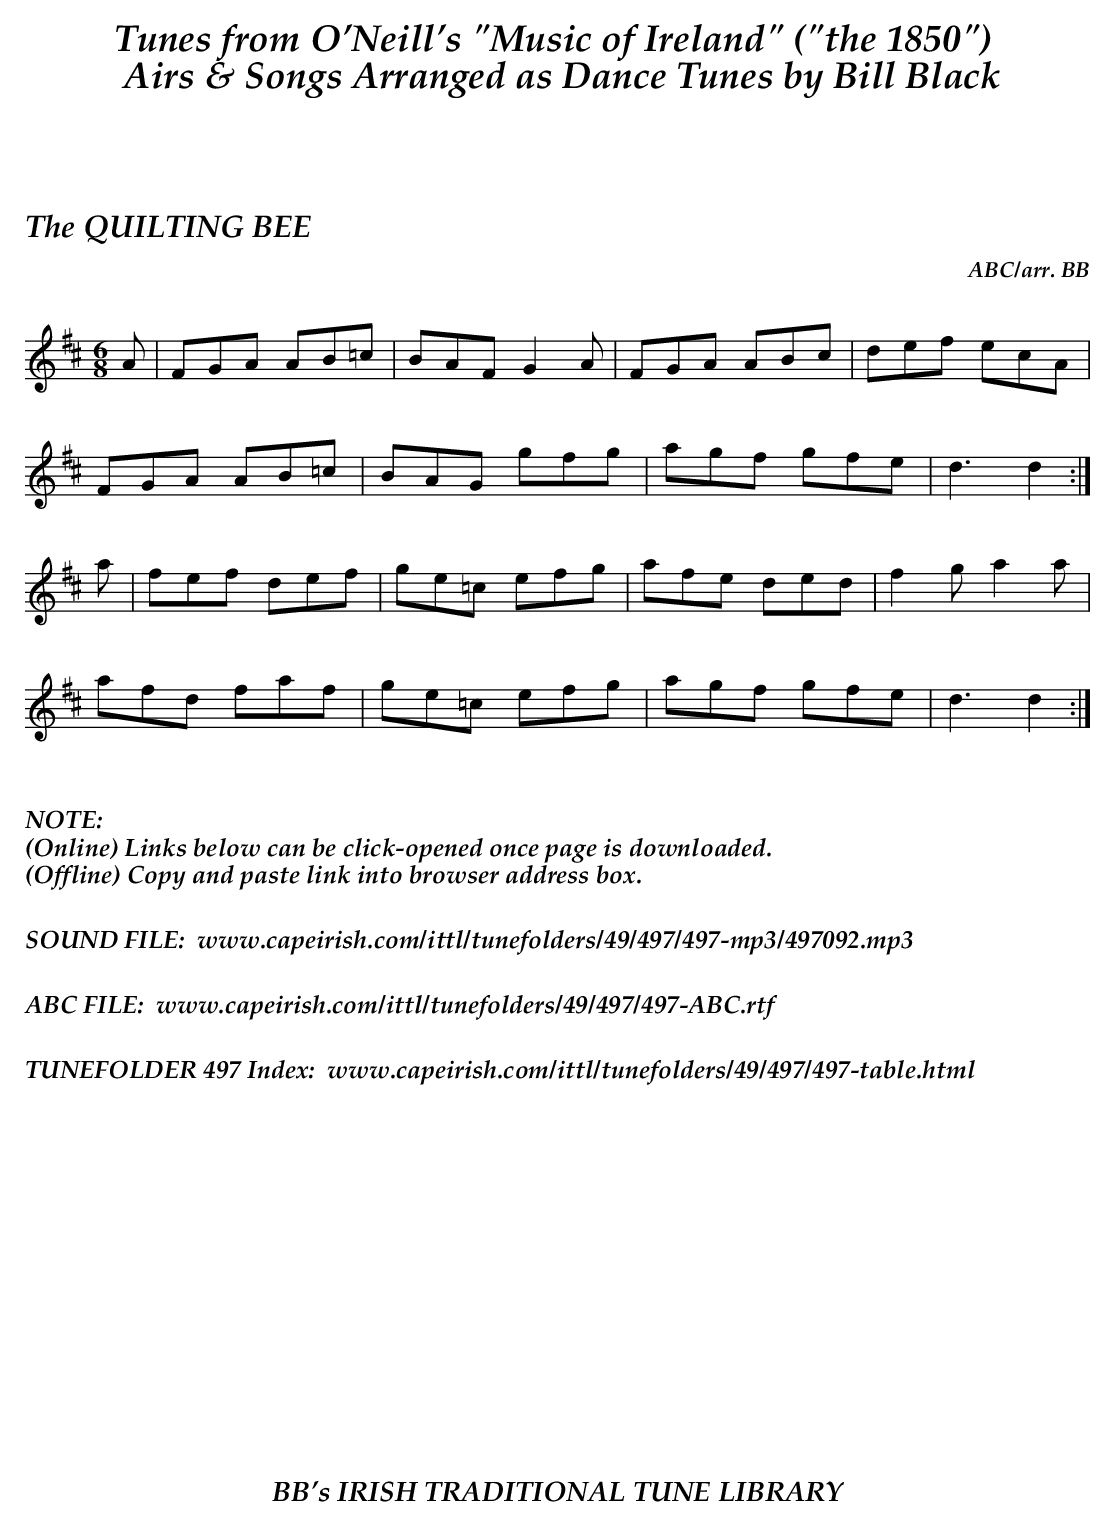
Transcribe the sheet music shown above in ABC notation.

X:1
T:QUILTING BEE, The
C:ABC/arr. BB
M:6/8
L:1/8
K:D
A|FGA AB=c|BAF G2A|FGA ABc|def ecA|
FGA AB=c|BAG gfg|agf gfe|d3 d2 :|
a|fef def|ge=c efg|afe ded|f2g a2a|
afd faf|ge=c efg|agf gfe|d3d2 :|
%%vskip .3in
%%textoption left
%%textfont "Palatino-BoldItalic" 16
%%begintext
%%NOTE:
(Online) Links below can be click-opened once page is downloaded.
(Offline) Copy and paste link into browser address box.
%%
%%
SOUND FILE:  www.capeirish.com/ittl/tunefolders/49/497/497-mp3/497092.mp3
%%
%%
ABC FILE:  www.capeirish.com/ittl/tunefolders/49/497/497-ABC.rtf
%%
%%
TUNEFOLDER 497 Index:  www.capeirish.com/ittl/tunefolders/49/497/497-table.html
